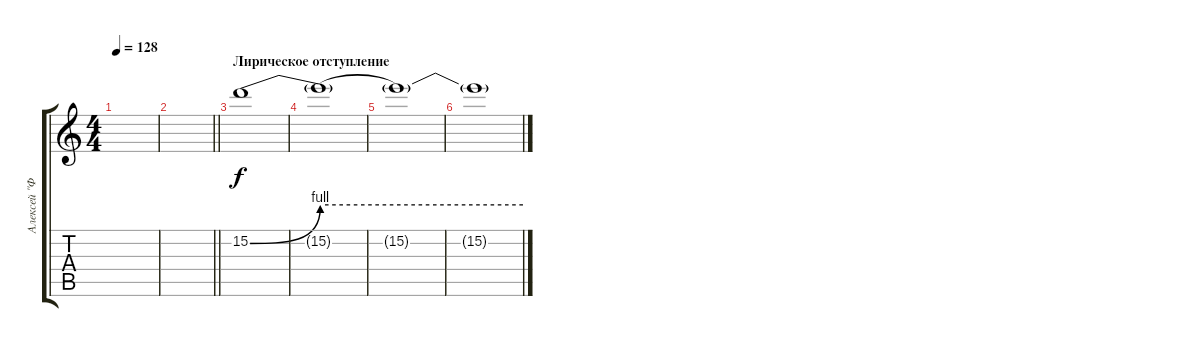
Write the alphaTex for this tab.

\track ("Алексей \"Феникс\" Аликин" "Алексей \"Ф") {instrument distortionguitar}
\staff {score tabs}
\tuning (E4 B3 G3 D3 A2 D2) {hide}
\ts (4 4)
\tempo 128
\clef g2
\ks c
|
\barLineRight lightlight
|
\section ("" "Лирическое отступление")
15.2{be (bend 0 0 60 4)}.1 |
15.2{be (hold 0 4 60 4) t}.1 |
15.2{t}.1{volume 0} |
15.2{t}.1
